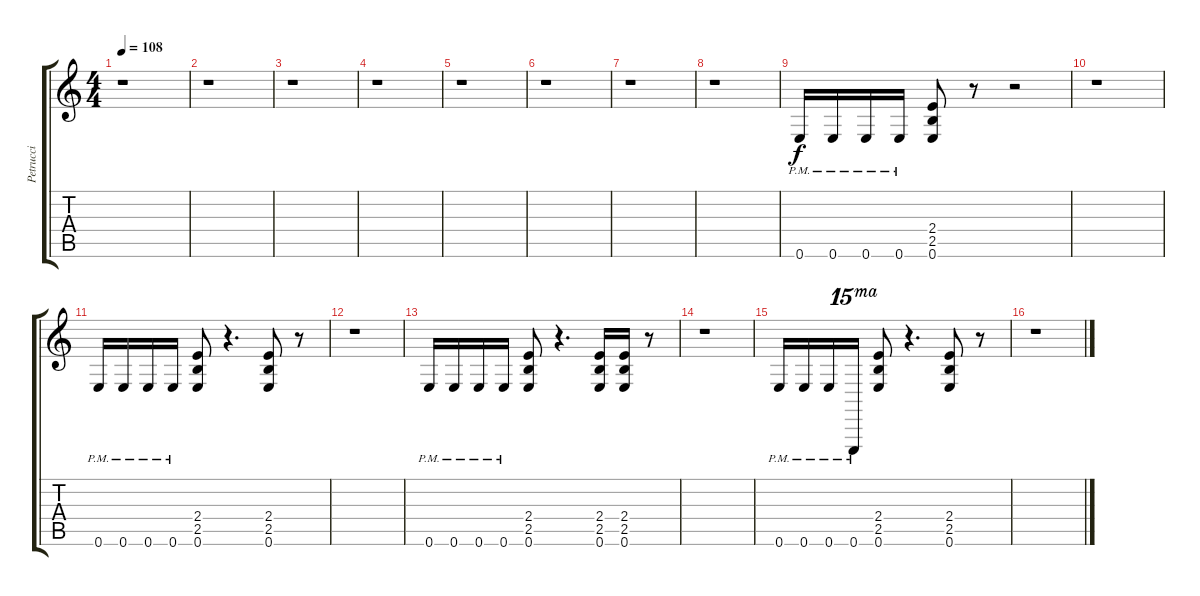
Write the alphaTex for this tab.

\track ("Petrucci" "Petrucci") {instrument distortionguitar}
\staff {score tabs}
\tuning (E4 B3 G3 D3 A2 E2) {hide}
\ts (4 4)
\tempo 108
\clef g2
\ks c
r.1{dy f instrument distortionguitar} |
r.1 |
r.1 |
r.1 |
r.1 |
r.1 |
r.1 |
r.1 |
0.6{pm}.16 0.6{pm}.16 0.6{pm}.16 0.6{pm}.16 (2.4 2.5 0.6).8 r.8 r.2 |
r.1 |
0.6{pm}.16 0.6{pm}.16 0.6{pm}.16 0.6{pm}.16 (2.4 2.5 0.6).8 r.4{d} (2.4 2.5 0.6).8 r.8 |
r.1 |
0.6{pm}.16 0.6{pm}.16 0.6{pm}.16 0.6{pm}.16 (2.4 2.5 0.6).8 r.4{d} (2.4 2.5 0.6).16 (2.4 2.5 0.6).16 r.8 |
r.1 |
0.6{pm}.16 0.6{pm}.16 0.6{pm}.16 0.6{pm}.16{ot 15ma} (2.4 2.5 0.6).8 r.4{d} (2.4 2.5 0.6).8 r.8 |
r.1
